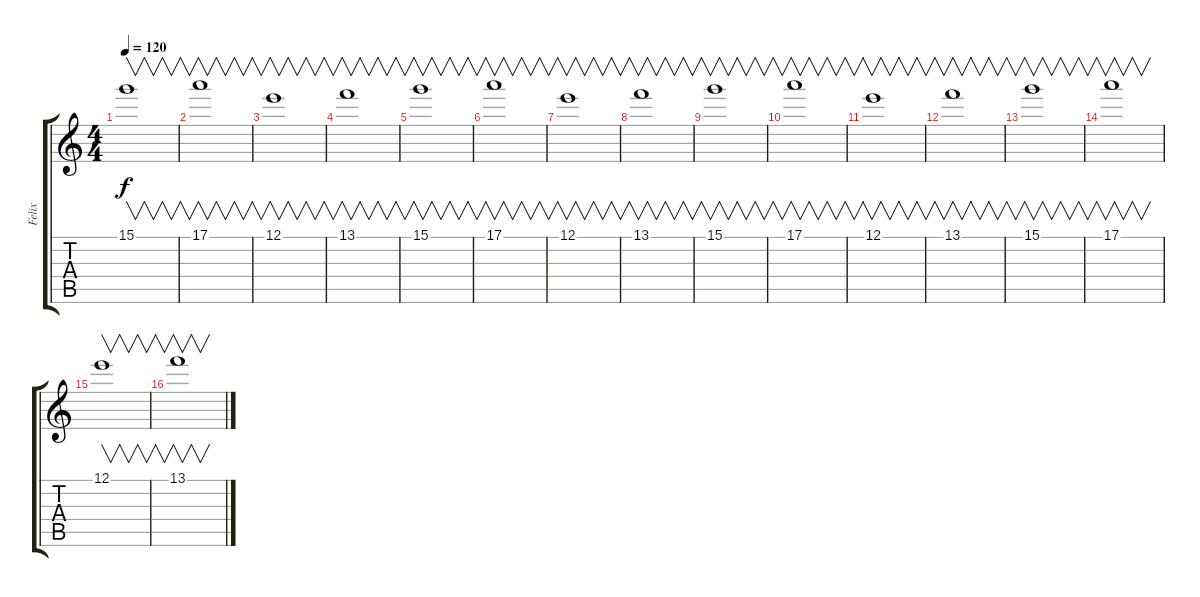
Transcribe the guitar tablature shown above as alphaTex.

\track ("Felix " "Felix ") {instrument distortionguitar}
\staff {score tabs}
\tuning (E4 B3 G3 D3 A2 E2) {hide}
\ts (4 4)
\tempo 120
\clef g2
\ks c
15.1.1{v dy f} |
17.1.1{v} |
12.1.1{v} |
13.1.1{v} |
15.1.1{v} |
17.1.1{v} |
12.1.1{v} |
13.1.1{v} |
15.1.1{v} |
17.1.1{v} |
12.1.1{v} |
13.1.1{v} |
15.1.1{v} |
17.1.1{v} |
12.1.1{v} |
13.1.1{v}
